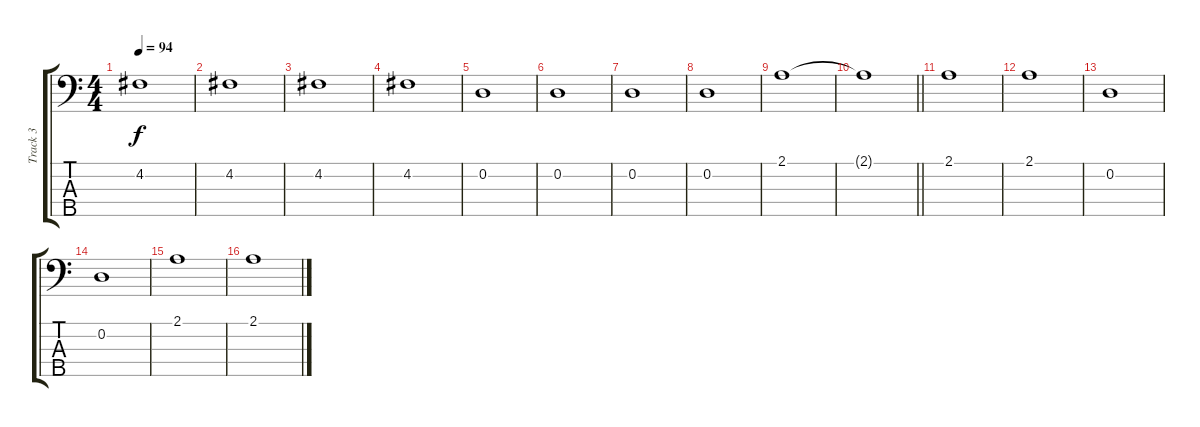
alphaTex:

\track ("Track 3" "Track 3") {instrument electricbassfinger}
\staff {score tabs}
\tuning (G2 D2 A1 E1 B0) {hide}
\ts (4 4)
\section ("" "")
\tempo 94
\clef f4
\ks c
4.2.1{dy f} |
4.2.1 |
4.2.1 |
4.2.1 |
0.2.1 |
0.2.1 |
0.2.1 |
0.2.1 |
2.1.1 |
\barLineRight lightlight
2.1{t}.1 |
\section ("" "")
2.1.1 |
2.1.1 |
0.2.1 |
0.2.1 |
2.1.1 |
2.1.1
